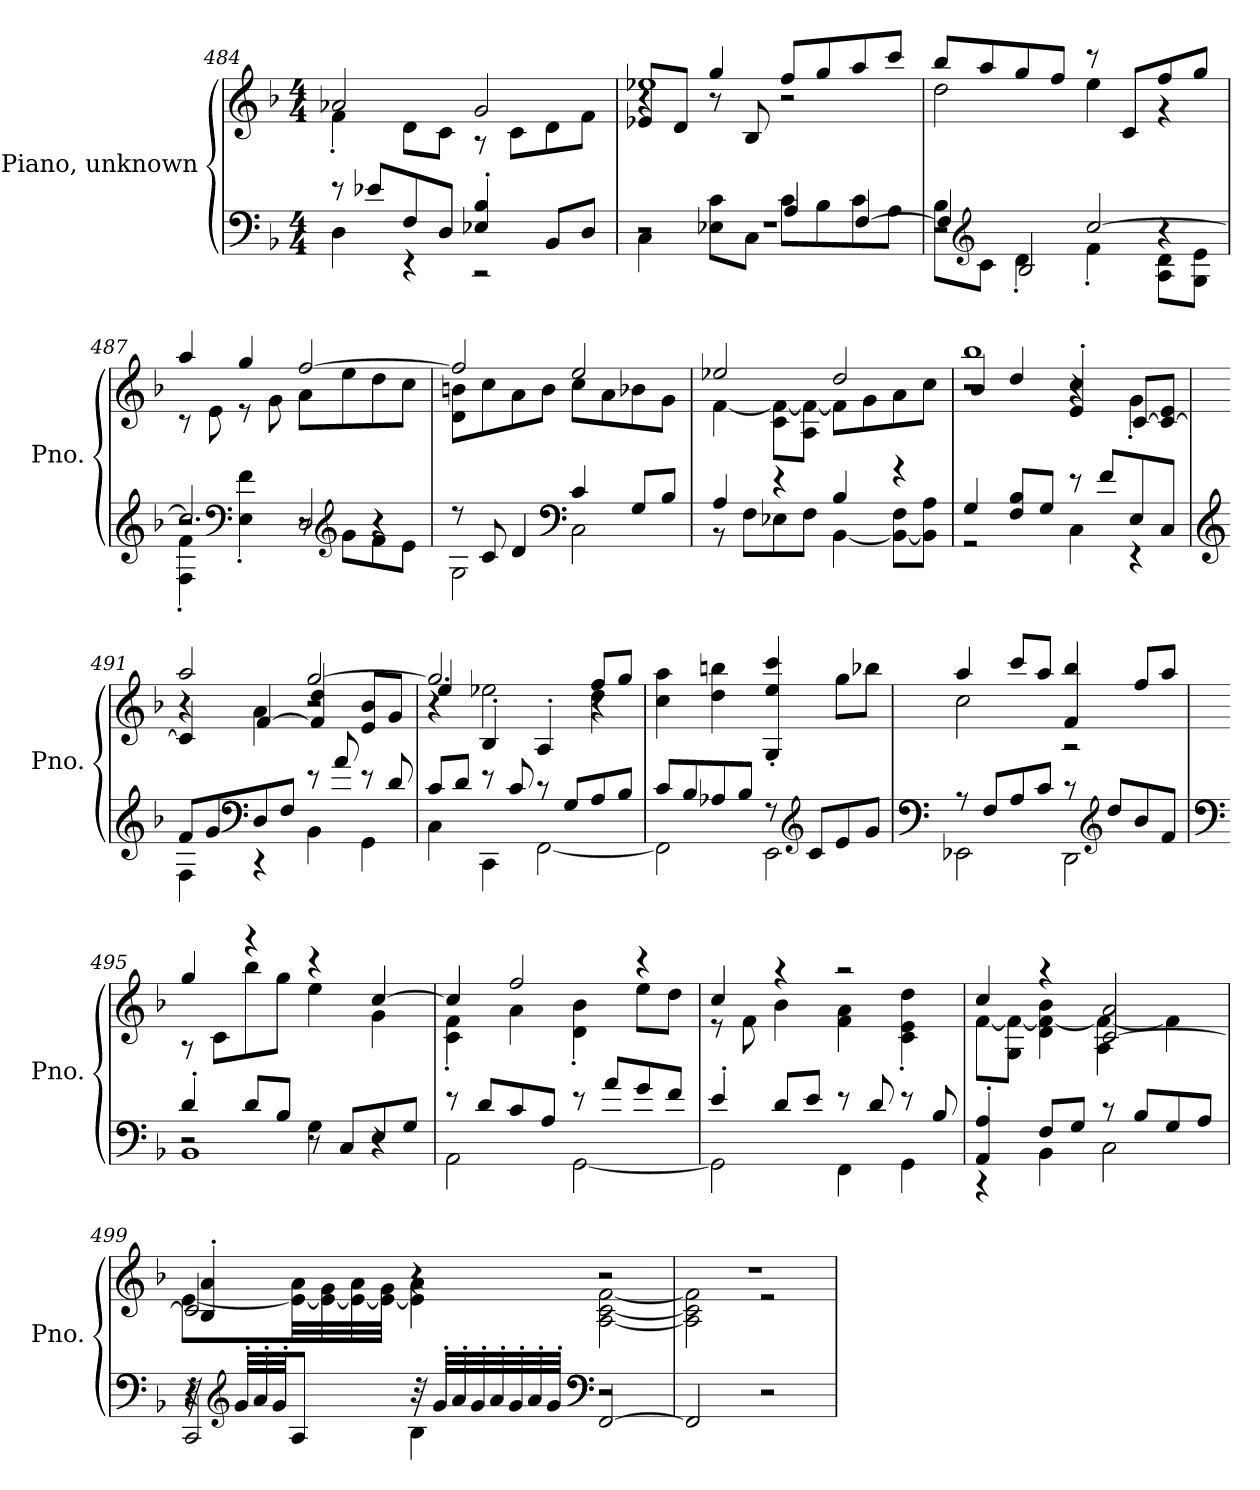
**kern	**kern
*part1	*part1
*staff2	*staff1
*I"Piano, unknown	*
*I'Pno.	*
*clefF4	*clefG2
*k[b-]	*k[b-]
*M4/4	*M4/4
=484	=484
*^	*^
8r	4D\	2a-X/	4f'\
8e-X/L	.	.	.
8F/	4r	.	8d\L
8D/J	.	.	8c\J
4E-X/' 4B-/'	2r	2g/	8r
.	.	.	8c\L
8BB-/L	.	.	8d\
8D/J	.	.	8f\J
!!LO:LB:g=z
=485	=485	=485	=485
*	*^	*	*^
1r	4C\	2r	4r	1ee-X	8e-X/L
.	.	.	.	.	8d/J
.	8E-X\ 8c\L	.	4gg/	.	8r
.	8C\J	.	.	.	8B-/
.	8c\L	4A/	2r	.	8ff/L
.	8B-\	.	.	.	8gg/
.	8c\	[4F/	.	.	8aa/
.	8A\J	.	.	.	8ccc/J
*	*	*	*	*v	*v
=486	=486	=486	=486	=486
2r	8B-\L	4F/]	8bb-/L	2dd\
*clefG2	*	*	*	*
.	8c\J	.	8aa/	.
.	4d'\	2B-/	8gg/	.
.	.	.	8ff/J	.
[2cc/	4f'\	.	8r	4ee\
.	.	.	8c/L	.
.	8A\ 8d\L	4r	8ff/	4r
.	8G\ 8e\J	.	8gg/J	.
=487	=487	=487	=487	=487
2.cc/]	4F\' 4f\'	2r	4aa/	8r
.	.	.	.	8e\
*clefF4	*	*	*	*
.	4E\' 4f\'	.	4gg/	8r
.	.	.	.	8g\
.	8r	2D/	[2ff/	8a\L
*clefG2	*	*	*	*
.	8g\L	.	.	8ee\
4r	8f\	.	.	8dd\
.	8e\J	.	.	8cc\J
*	*v	*v	*	*
=488	=488	=488	=488
8r	2G\	2ff/]	8d\ 8bn\L
8c/	.	.	8cc\
4d/	.	.	8a\
.	.	.	8b\J
*clefF4	*	*	*
4c/	2C\	2ee/	8cc\L
.	.	.	8a\
8G/L	.	.	8b-X\
8B-/J	.	.	8g\J
!!LO:LB:g=z	!!
=489	=489	=489	=489
4A/	8r	2ee-X/	[4f\
.	8F\L	.	.
4r	8E-X\	.	8c\ 8f\_L
.	8F\J	.	8A\ 8f\_J
4B-/	[4BB-\	2dd/	8f\L]
.	.	.	8g\
4r	8BB-\_ 8F\L	.	8a\
.	8BB-\] 8A\J	.	8cc\J
=490	=490	=490	=490
*	*	*	*^
4G/	2r	1bb-	2r	4b-/
8F/ 8B-/L	.	.	.	4dd/
8G/J	.	.	.	.
8r	4C\	.	4r	4e/' 4cc/'
8f/L	.	.	.	.
8E/	4r	.	4g'\	[8c/L
8C/J	.	.	.	8c/_ 8e/J
=491	=491	=491	=491	=491
*clefG2	*	*	*	*
8f/L	4F\	2aa/	4r	4c/]
8g/	.	.	.	.
*clefF4	*	*	*	*
8D/	4r	.	4a\	[4f/
8F/J	.	.	.	.
8r	4BB-\	[2gg/	2r	4f/] 4dd/
8a/	.	.	.	.
8r	4GG\	.	.	8e/ 8b-/L
8d/	.	.	.	8g/J
=492	=492	=492	=492	=492
8c/L	4C\	2.gg/]	4r	4ee/
8d/J	.	.	.	.
8r	4CC\	.	2ee-X\	4B-'/
8c/	.	.	.	.
8r	[2FF\	.	.	4A'/
8G/L	.	.	.	.
8A/	.	4r	4dd\	8ff/L
8B-/J	.	.	.	8gg/J
*	*	*v	*v	*v
!!LO:LB:g=z
=493	=493	=493
8c/L	2FF\]	4cc\ 4aa\
8B-/	.	.
8A-X/	.	4dd\ 4bbn\
8B-/J	.	.
8r	2EE\	4G/' 4ee/' 4ccc/'
*clefG2	*	*
8c/L	.	.
8e/	.	8gg\L
8g/J	.	8bb-X\J
=494	=494	=494
*clefF4	*	*
*	*	*^
8r	2EE-X\	4aa/	2cc\
8F/L	.	.	.
8A/	.	8ccc/L	.
8c/J	.	8aa/J	.
8r	2DD\	4f/ 4bb-/	2r
*clefG2	*	*	*
8dd/L	.	.	.
8b-/	.	8ff/L	.
8f/J	.	8aa/J	.
*v	*v	*	*
=495	=495	=495
*clefF4	*	*
*^	*	*
*	*^	*	*
4d'/	2r	1BB-	4gg/	8r
.	.	.	.	8c\L
8d/L	.	.	4r	8bb-\
8B-/J	.	.	.	8gg\J
8r	4G\	.	4r	4ee\
8C/L	.	.	.	.
8E/	4r	.	[4cc/	4g\
8G/J	.	.	.	.
*	*v	*v	*	*
=496	=496	=496	=496
8r	2AA\	4cc/]	4c\' 4f\'
8d/L	.	.	.
8c/	.	2ff/	4a\
8A/J	.	.	.
8r	[2GG\	.	4d\' 4b-\'
8a/L	.	.	.
8g/	.	4r	8ee\L
8f/J	.	.	8dd\J
!!LO:LB:g=z	!!
=497	=497	=497	=497
4e'/	2GG\]	4cc/	8r
.	.	.	8f\
8d/L	.	4r	4b-\
8e/J	.	.	.
8r	4FF\	2r	4f\ 4a\
8d/	.	.	.
8r	4GG\	.	4c\' 4e\' 4dd\'
8B-/	.	.	.
=498	=498	=498	=498
4AA/' 4A/'	4r	4cc/	[8f\L
.	.	.	8G\ 8f\_J
8F/L	4BB-\	4r	4d\ 4f\_ 4b-\
8G/J	.	.	.
8r	2C\	[2c/ 2a/	4A\ 4f\_
8B-/L	.	.	.
8G/	.	.	4f\]
8A/J	.	.	.
=499	=499	=499	=499
*	*^	*	*^
32r	4r	2CC/	2c/]	[8e\L	4B-/' 4a/'
*clefG2	*	*	*	*	*
32g'/LLL	.	.	.	.	.
32a'/	.	.	.	.	.
32g'/JJ	.	.	.	.	.
8A/J	.	.	.	32e\_ 32a\LL	.
.	.	.	.	32e\_ 32g\	.
.	.	.	.	32e\_ 32a\	.
.	.	.	.	32e\_ 32g\JJJ	.
32r	4B-\	.	.	4e\] 4a\	4r
32g'/LLL	.	.	.	.	.
32a'/	.	.	.	.	.
32g'/	.	.	.	.	.
32a'/	.	.	.	.	.
32g'/	.	.	.	.	.
32a'/	.	.	.	.	.
32g'/JJJ	.	.	.	.	.
*clefF4	*	*	*	*	*
[2FF/	2r	2r	2r	[2A\ [2c\ [2f\	2r
*v	*v	*v	*	*	*
*	*	*v	*v
!!LO:PB:g=z
=500	=500	=500
2FF/]	1r	2A\] 2c\] 2f\]
2r	.	2r
*	*v	*v
=	=
*-	*-
